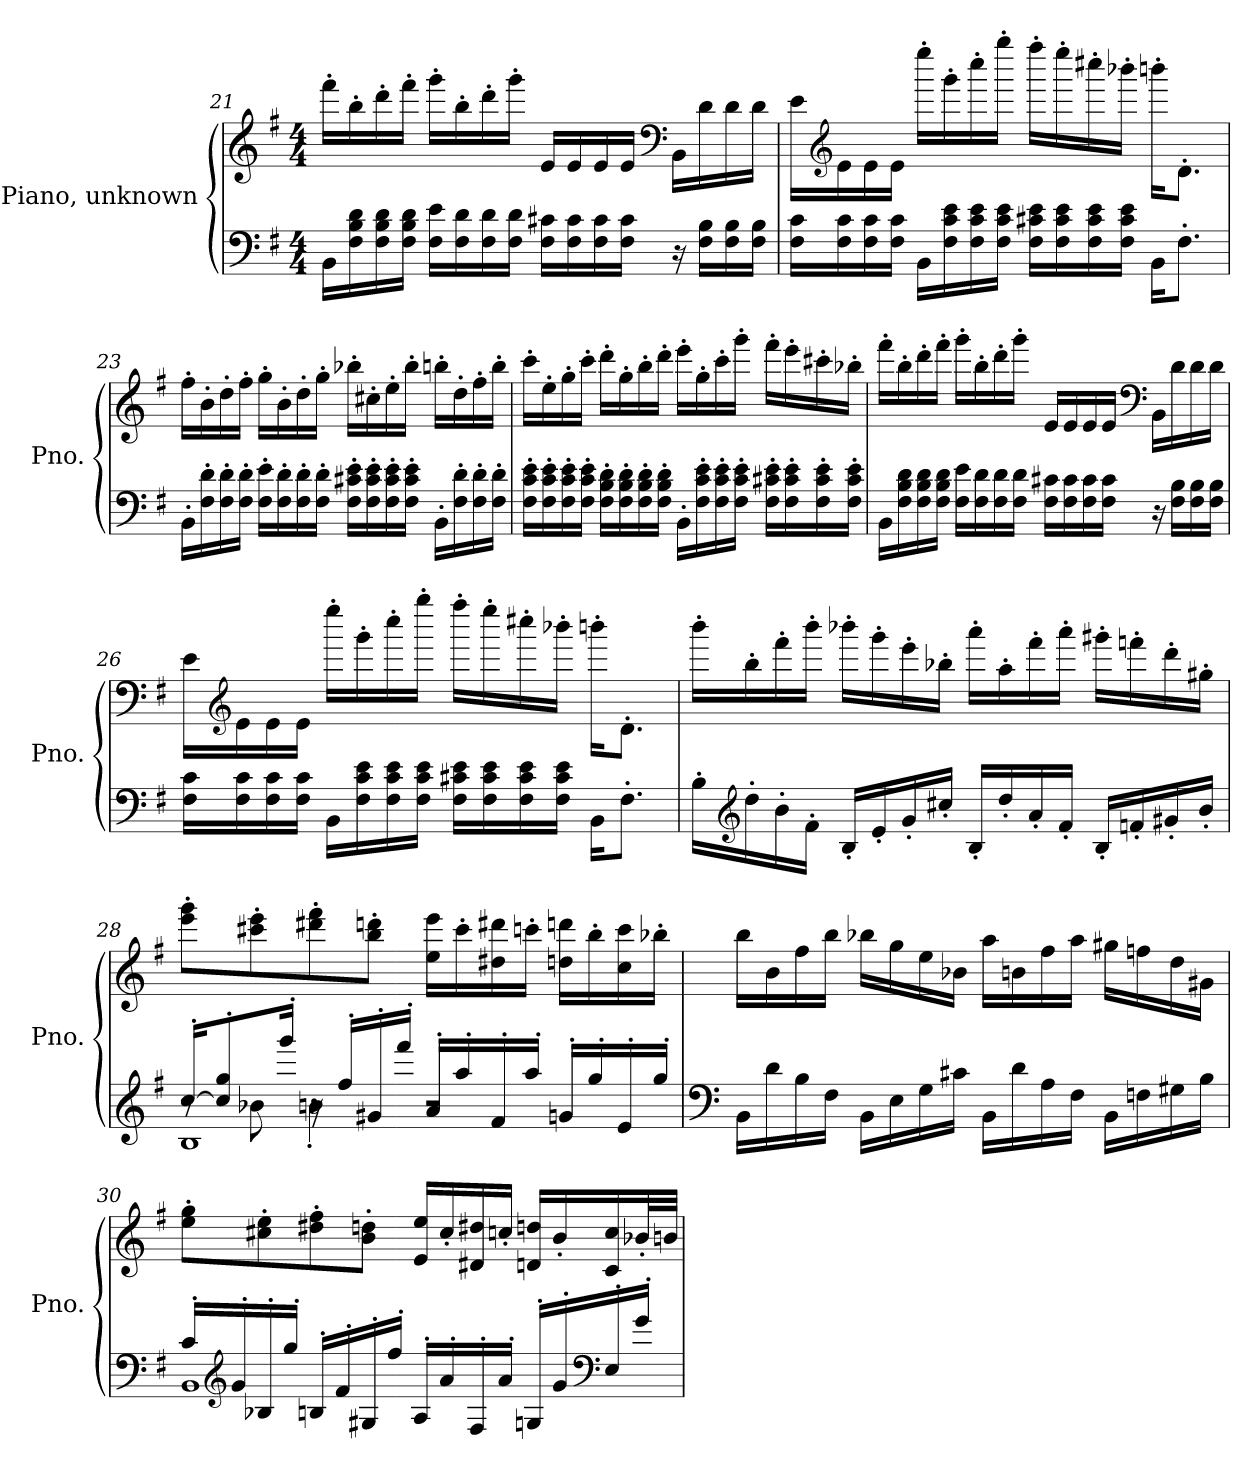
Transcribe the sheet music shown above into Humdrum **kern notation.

**kern	**kern
*part1	*part1
*staff2	*staff1
*I"Piano, unknown	*
*I'Pno.	*
!!LO:LB:g=z
*clefF4	*clefG2
*k[f#]	*k[f#]
*M4/4	*M4/4
=21	=21
16BB\LL	16fff#'\LL
16F#\ 16B\ 16d\	16bb'\
16F#\ 16B\ 16d\	16ddd'\
16F#\ 16B\ 16d\JJ	16fff#'\JJ
16F#\ 16e\LL	16ggg'\LL
16F#\ 16d\	16bb'\
16F#\ 16d\	16ddd'\
16F#\ 16d\JJ	16ggg'\JJ
16F#\ 16c#X\LL	16e/LL
16F#\ 16c#\	16e/
16F#\ 16c#\	16e/
16F#\ 16c#\JJ	16e/JJ
*	*clefF4
16r	16BB\LL
16F#\ 16B\LL	16d\
16F#\ 16B\	16d\
16F#\ 16B\JJ	16d\JJ
=22	=22
16F#\ 16c\LL	16e\LL
*	*clefG2
16F#\ 16c\	16e\
16F#\ 16c\	16e\
16F#\ 16c\JJ	16e\JJ
16BB\LL	16eeee'\LL
16F#\ 16c\ 16e\	16ggg'\
16F#\ 16c\ 16e\	16cccc'\
16F#\ 16c\ 16e\JJ	16gggg'\JJ
16F#\ 16c#X\ 16e\LL	16ffff#'\LL
16F#\ 16c#\ 16e\	16eeee'\
16F#\ 16c#\ 16e\	16cccc#X'\
16F#\ 16c#\ 16e\JJ	16bbb-X'\JJ
16BB\KL	16bbbn'\KL
8.F#'\J	8.d'\J
!!LO:LB:g=z
=23	=23
16BB'\LL	16ff#'\LL
16F#\' 16d\'	16b'\
16F#\' 16d\'	16dd'\
16F#\' 16d\'JJ	16ff#'\JJ
16F#\' 16e\'LL	16gg'\LL
16F#\' 16d\'	16b'\
16F#\' 16d\'	16dd'\
16F#\' 16d\'JJ	16gg'\JJ
16F#\' 16c#X\' 16e\'LL	16bb-X'\LL
16F#\' 16c#\' 16e\'	16cc#X'\
16F#\' 16c#\' 16e\'	16ee'\
16F#\' 16c#\' 16e\'JJ	16bb-'\JJ
16BB'\LL	16bbn'\LL
16F#\' 16d\'	16dd'\
16F#\' 16d\'	16ff#'\
16F#\' 16d\'JJ	16bb'\JJ
=24	=24
16F#\' 16c\' 16e\'LL	16ccc'\LL
16F#\' 16c\' 16e\'	16ee'\
16F#\' 16c\' 16e\'	16gg'\
16F#\' 16c\' 16e\'JJ	16ccc'\JJ
16F#\' 16B\' 16d\'LL	16ddd'\LL
16F#\' 16B\' 16d\'	16gg'\
16F#\' 16B\' 16d\'	16bb'\
16F#\' 16B\' 16d\'JJ	16ddd'\JJ
16BB'\LL	16eee'\LL
16F#\' 16c\' 16e\'	16gg'\
16F#\' 16c\' 16e\'	16ccc'\
16F#\' 16c\' 16e\'JJ	16ggg'\JJ
16F#\' 16c#X\' 16e\'LL	16fff#'\LL
16F#\' 16c#\' 16e\'	16eee'\
16F#\' 16c#\' 16e\'	16ccc#X'\
16F#\' 16c#\' 16e\'JJ	16bb-X'\JJ
!!LO:PB:g=z
=25	=25
16BB\LL	16fff#'\LL
16F#\ 16B\ 16d\	16bb'\
16F#\ 16B\ 16d\	16ddd'\
16F#\ 16B\ 16d\JJ	16fff#'\JJ
16F#\ 16e\LL	16ggg'\LL
16F#\ 16d\	16bb'\
16F#\ 16d\	16ddd'\
16F#\ 16d\JJ	16ggg'\JJ
16F#\ 16c#X\LL	16e/LL
16F#\ 16c#\	16e/
16F#\ 16c#\	16e/
16F#\ 16c#\JJ	16e/JJ
*	*clefF4
16r	16BB\LL
16F#\ 16B\LL	16d\
16F#\ 16B\	16d\
16F#\ 16B\JJ	16d\JJ
=26	=26
16F#\ 16c\LL	16e\LL
*	*clefG2
16F#\ 16c\	16e\
16F#\ 16c\	16e\
16F#\ 16c\JJ	16e\JJ
16BB\LL	16eeee'\LL
16F#\ 16c\ 16e\	16ggg'\
16F#\ 16c\ 16e\	16cccc'\
16F#\ 16c\ 16e\JJ	16gggg'\JJ
16F#\ 16c#X\ 16e\LL	16ffff#'\LL
16F#\ 16c#\ 16e\	16eeee'\
16F#\ 16c#\ 16e\	16cccc#X'\
16F#\ 16c#\ 16e\JJ	16bbb-X'\JJ
16BB\KL	16bbbn'\KL
8.F#'\J	8.d'\J
!!LO:LB:g=z
=27	=27
16B'\LL	16bbb'\LL
*clefG2	*
16dd'\	16bb'\
16b'\	16fff#'\
16f#'\JJ	16bbb'\JJ
16B'/LL	16bbb-X'\LL
16e'/	16ggg'\
16g'/	16eee'\
16cc#X'/JJ	16bb-X'\JJ
16B'/LL	16aaa'\LL
16dd'/	16aa'\
16a'/	16fff#'\
16f#'/JJ	16aaa'\JJ
16B'/LL	16ggg#X'\LL
16fn'/	16fffn'\
16g#X'/	16ddd'\
16b'/JJ	16gg#X'\JJ
!!LO:LB:g=z
=28	=28
*^	*
*	*^	*
[16cc'/KL	8r	1B	8eee\' 8ggg\'L
8cc/]' 8gg/'	.	.	.
.	8b-X\	.	8ccc#X\' 8eee\'
16ggg'/Jk	.	.	.
16r	4bn'\	.	8ddd#X\' 8fff#\'
16ff#'/LL	.	.	.
16g#X'/	.	.	8bb\' 8dddn\'J
16fff#'/JJ	.	.	.
16a'/LL	2r	.	16ee\ 16eee\LL
16aa'/	.	.	16ccc#'\
16f#'/	.	.	16dd#X\ 16ddd#X\
16aa'/JJ	.	.	16cccn'\JJ
16gn'/LL	.	.	16ddn\ 16dddn\LL
16gg'/	.	.	16bb'\
16e'/	.	.	16cc\ 16ccc\
16gg'/JJ	.	.	16bb-X'\JJ
*v	*v	*v	*
=29	=29
*clefF4	*
16BB\LL	16bb\LL
16d\	16b\
16B\	16ff#\
16F#\JJ	16bb\JJ
16BB\LL	16bb-X\LL
16E\	16gg\
16G\	16ee\
16c#X\JJ	16b-X\JJ
16BB\LL	16aa\LL
16d\	16bn\
16A\	16ff#\
16F#\JJ	16aa\JJ
16BB\LL	16gg#X\LL
16Fn\	16ffn\
16G#X\	16dd\
16B\JJ	16g#X\JJ
!!LO:LB:g=z
=30	=30
*^	*
16c'/LL	1BB	8ee\' 8gg\'L
*clefG2	*	*
16g'/	.	.
16B-X'/	.	8cc#X\' 8ee\'
16gg'/JJ	.	.
16Bn'/LL	.	8dd#X\' 8ff#\'
16f#'/	.	.
16G#X'/	.	8b\' 8ddn\'J
16ff#'/JJ	.	.
16A'/LL	.	16e/ 16ee/LL
16a'/	.	16cc#'/
16F#'/	.	16d#X/ 16dd#X/
16a'/JJ	.	16ccn'/JJ
16Gn'/LL	.	16dn/ 16ddn/LL
16g'/	.	16b'/
*clefF4	*	*
16E'/	.	16c/ 16cc/
16g'/JJ	.	32b-X'/L
.	.	32bn/JJJ
*v	*v	*
=	=
*-	*-
